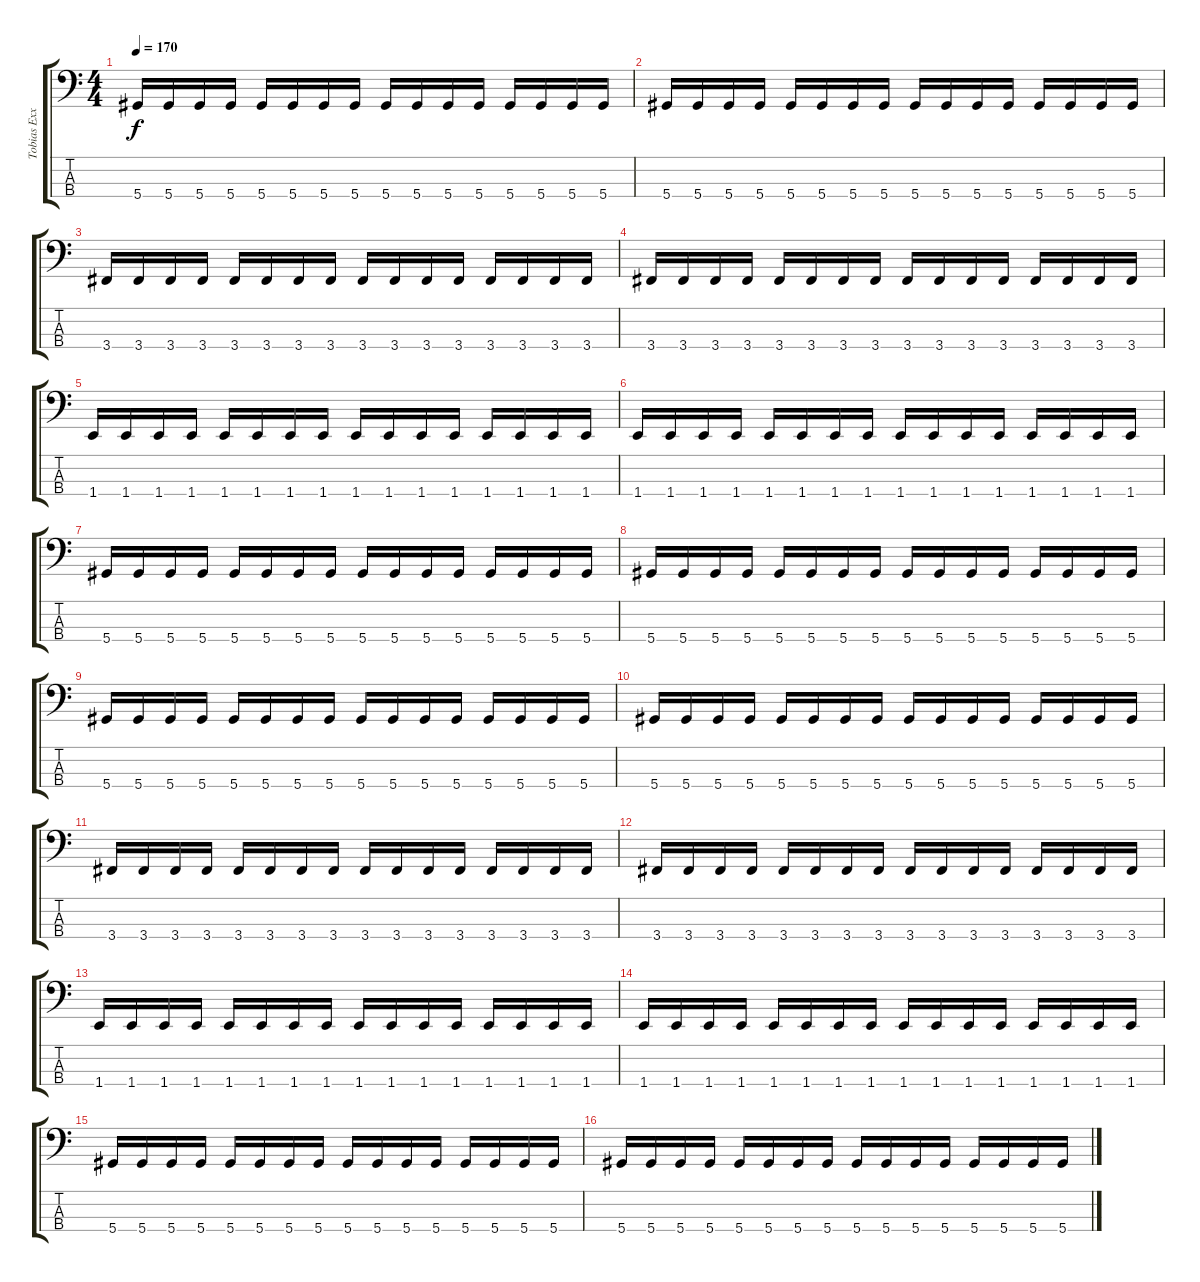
\track ("Tobias Exxel - Bass" "Tobias Exx") {instrument electricbassfinger}
\staff {score tabs}
\tuning (Gb2 Db2 Ab1 Eb1) {hide}
\ts (4 4)
\tempo 170
\clef f4
\ks c
5.4.16{dy f} 5.4.16 5.4.16 5.4.16 5.4.16 5.4.16 5.4.16 5.4.16 5.4.16 5.4.16 5.4.16 5.4.16 5.4.16 5.4.16 5.4.16 5.4.16 |
5.4.16 5.4.16 5.4.16 5.4.16 5.4.16 5.4.16 5.4.16 5.4.16 5.4.16 5.4.16 5.4.16 5.4.16 5.4.16 5.4.16 5.4.16 5.4.16 |
3.4.16 3.4.16 3.4.16 3.4.16 3.4.16 3.4.16 3.4.16 3.4.16 3.4.16 3.4.16 3.4.16 3.4.16 3.4.16 3.4.16 3.4.16 3.4.16 |
3.4.16 3.4.16 3.4.16 3.4.16 3.4.16 3.4.16 3.4.16 3.4.16 3.4.16 3.4.16 3.4.16 3.4.16 3.4.16 3.4.16 3.4.16 3.4.16 |
1.4.16 1.4.16 1.4.16 1.4.16 1.4.16 1.4.16 1.4.16 1.4.16 1.4.16 1.4.16 1.4.16 1.4.16 1.4.16 1.4.16 1.4.16 1.4.16 |
1.4.16 1.4.16 1.4.16 1.4.16 1.4.16 1.4.16 1.4.16 1.4.16 1.4.16 1.4.16 1.4.16 1.4.16 1.4.16 1.4.16 1.4.16 1.4.16 |
5.4.16 5.4.16 5.4.16 5.4.16 5.4.16 5.4.16 5.4.16 5.4.16 5.4.16 5.4.16 5.4.16 5.4.16 5.4.16 5.4.16 5.4.16 5.4.16 |
5.4.16 5.4.16 5.4.16 5.4.16 5.4.16 5.4.16 5.4.16 5.4.16 5.4.16 5.4.16 5.4.16 5.4.16 5.4.16 5.4.16 5.4.16 5.4.16 |
5.4.16 5.4.16 5.4.16 5.4.16 5.4.16 5.4.16 5.4.16 5.4.16 5.4.16 5.4.16 5.4.16 5.4.16 5.4.16 5.4.16 5.4.16 5.4.16 |
5.4.16 5.4.16 5.4.16 5.4.16 5.4.16 5.4.16 5.4.16 5.4.16 5.4.16 5.4.16 5.4.16 5.4.16 5.4.16 5.4.16 5.4.16 5.4.16 |
3.4.16 3.4.16 3.4.16 3.4.16 3.4.16 3.4.16 3.4.16 3.4.16 3.4.16 3.4.16 3.4.16 3.4.16 3.4.16 3.4.16 3.4.16 3.4.16 |
3.4.16 3.4.16 3.4.16 3.4.16 3.4.16 3.4.16 3.4.16 3.4.16 3.4.16 3.4.16 3.4.16 3.4.16 3.4.16 3.4.16 3.4.16 3.4.16 |
1.4.16 1.4.16 1.4.16 1.4.16 1.4.16 1.4.16 1.4.16 1.4.16 1.4.16 1.4.16 1.4.16 1.4.16 1.4.16 1.4.16 1.4.16 1.4.16 |
1.4.16 1.4.16 1.4.16 1.4.16 1.4.16 1.4.16 1.4.16 1.4.16 1.4.16 1.4.16 1.4.16 1.4.16 1.4.16 1.4.16 1.4.16 1.4.16 |
5.4.16 5.4.16 5.4.16 5.4.16 5.4.16 5.4.16 5.4.16 5.4.16 5.4.16 5.4.16 5.4.16 5.4.16 5.4.16 5.4.16 5.4.16 5.4.16 |
5.4.16 5.4.16 5.4.16 5.4.16 5.4.16 5.4.16 5.4.16 5.4.16 5.4.16 5.4.16 5.4.16 5.4.16 5.4.16 5.4.16 5.4.16 5.4.16
